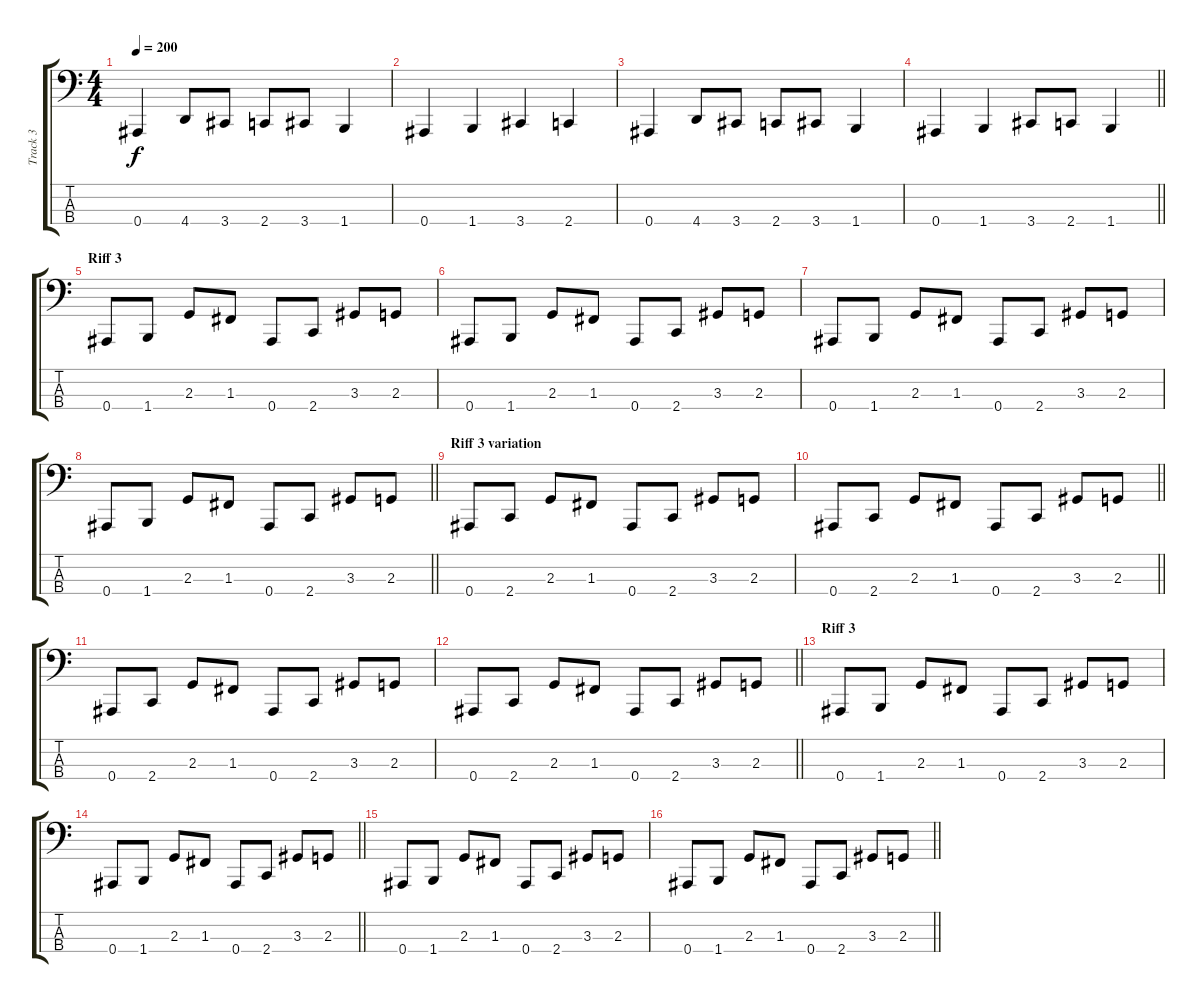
\track ("Track 3" "Track 3") {instrument electricbassfinger}
\staff {score tabs}
\tuning (Eb2 Bb1 F1 Bb0) {hide}
\ts (4 4)
\tempo 200
\clef f4
\ks c
0.4.4{dy f} 4.4.8 3.4.8 2.4.8 3.4.8 1.4.4 |
0.4.4 1.4.4 3.4.4 2.4.4 |
0.4.4 4.4.8 3.4.8 2.4.8 3.4.8 1.4.4 |
\barLineRight lightlight
0.4.4 1.4.4 3.4.8 2.4.8 1.4.4 |
\section ("" "Riff 3")
0.4.8 1.4.8 2.3.8 1.3.8 0.4.8 2.4.8 3.3.8 2.3.8 |
0.4.8 1.4.8 2.3.8 1.3.8 0.4.8 2.4.8 3.3.8 2.3.8 |
0.4.8 1.4.8 2.3.8 1.3.8 0.4.8 2.4.8 3.3.8 2.3.8 |
\barLineRight lightlight
0.4.8 1.4.8 2.3.8 1.3.8 0.4.8 2.4.8 3.3.8 2.3.8 |
\section ("" "Riff 3 variation")
0.4.8 2.4.8 2.3.8 1.3.8 0.4.8 2.4.8 3.3.8 2.3.8 |
\barLineRight lightlight
0.4.8 2.4.8 2.3.8 1.3.8 0.4.8 2.4.8 3.3.8 2.3.8 |
0.4.8 2.4.8 2.3.8 1.3.8 0.4.8 2.4.8 3.3.8 2.3.8 |
\barLineRight lightlight
0.4.8 2.4.8 2.3.8 1.3.8 0.4.8 2.4.8 3.3.8 2.3.8 |
\section ("" "Riff 3")
0.4.8 1.4.8 2.3.8 1.3.8 0.4.8 2.4.8 3.3.8 2.3.8 |
\barLineRight lightlight
0.4.8 1.4.8 2.3.8 1.3.8 0.4.8 2.4.8 3.3.8 2.3.8 |
0.4.8 1.4.8 2.3.8 1.3.8 0.4.8 2.4.8 3.3.8 2.3.8 |
\barLineRight lightlight
0.4.8 1.4.8 2.3.8 1.3.8 0.4.8 2.4.8 3.3.8 2.3.8
